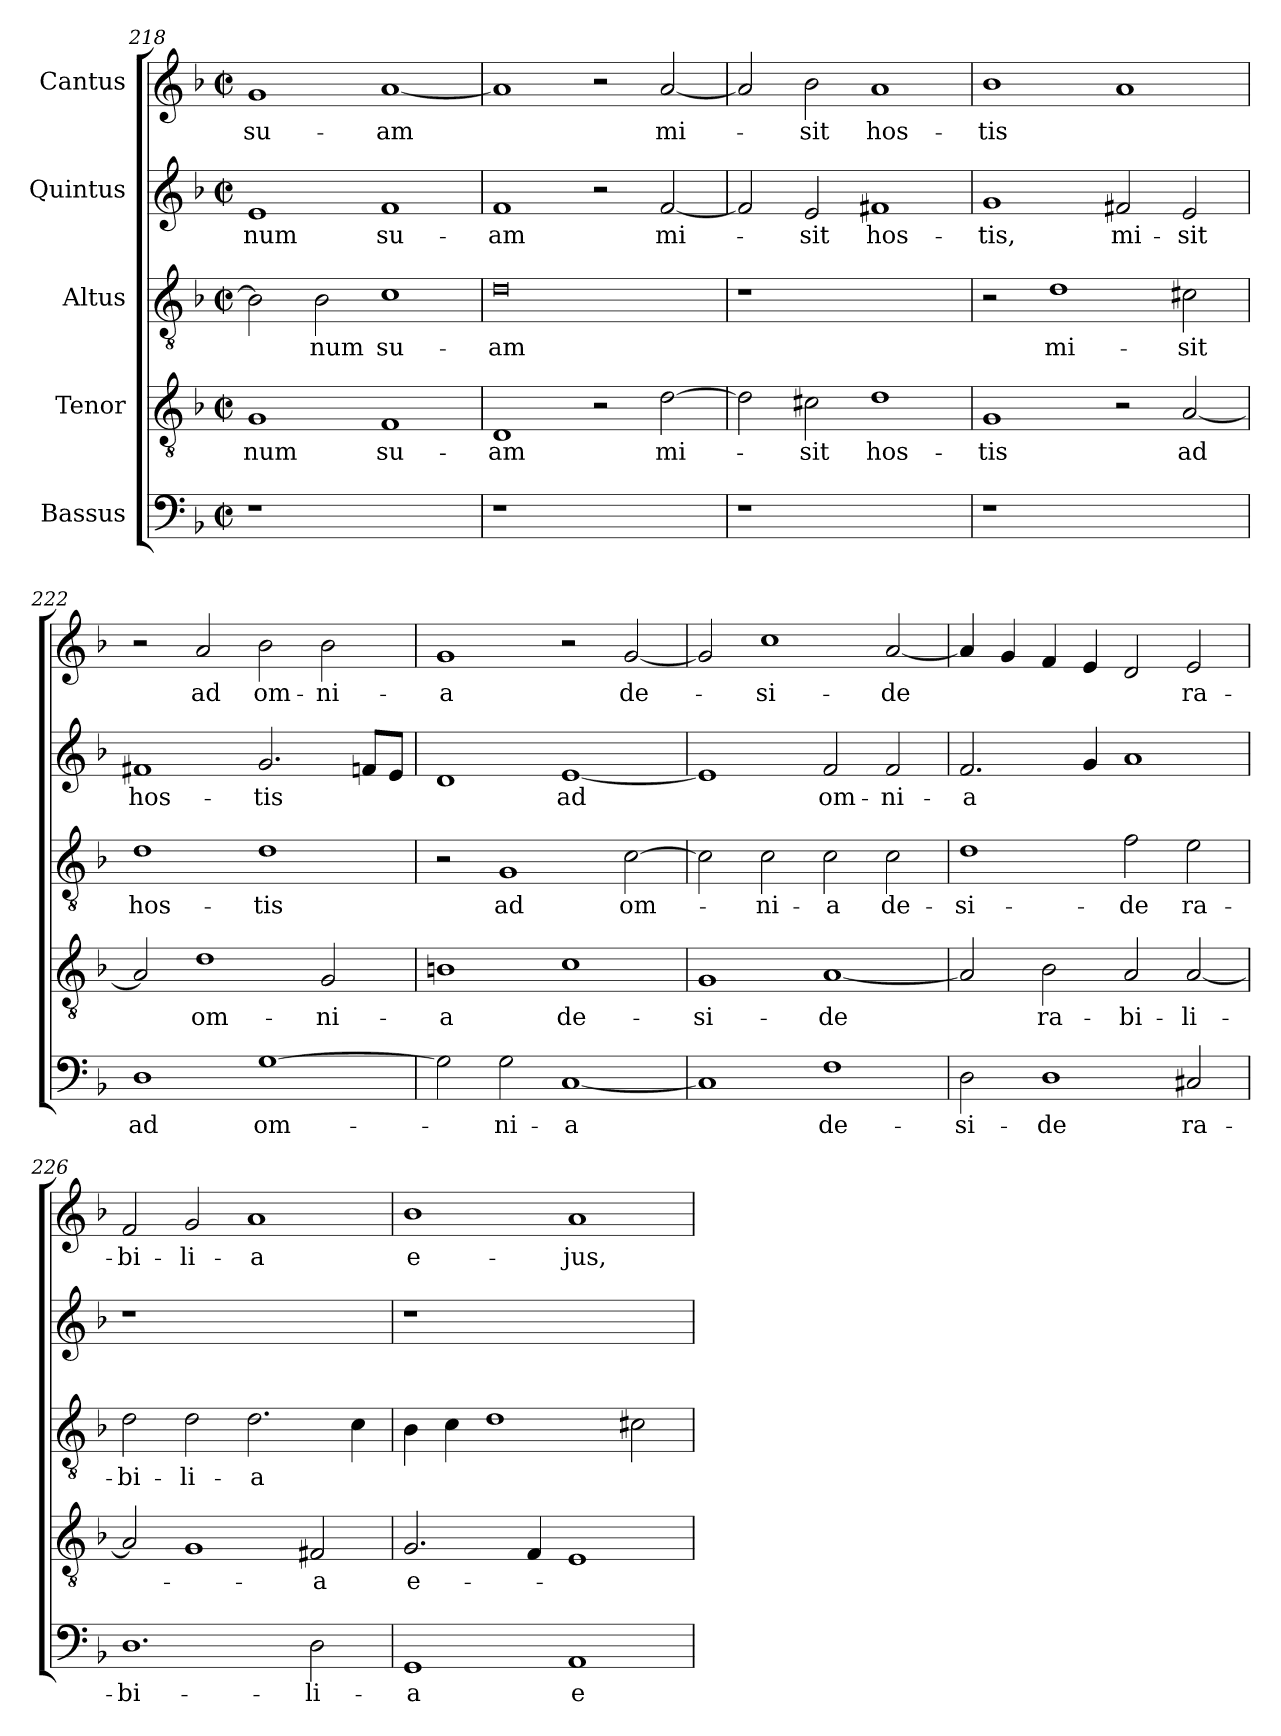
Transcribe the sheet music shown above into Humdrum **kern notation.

**kern	**text	**kern	**text	**kern	**text	**kern	**text	**kern	**text
*part5	*part5	*part4	*part4	*part3	*part3	*part2	*part2	*part1	*part1
*staff5	*staff5	*staff4	*staff4	*staff3	*staff3	*staff2	*staff2	*staff1	*staff1
*I"Bassus	*	*I"Tenor	*	*I"Altus	*	*I"Quintus	*	*I"Cantus	*
*clefF4	*	*clefGv2	*	*clefGv2	*	*clefG2	*	*clefG2	*
*k[b-]	*	*k[b-]	*	*k[b-]	*	*k[b-]	*	*k[b-]	*
*F:	*	*F:	*	*F:	*	*F:	*	*F:	*
*M2/2	*	*M2/2	*	*M2/2	*	*M2/2	*	*M2/2	*
*met(c|)	*	*met(c|)	*	*met(c|)	*	*met(c|)	*	*met(c|)	*
=218	=218	=218	=218	=218	=218	=218	=218	=218	=218
!	!	!	!LO:LY:b	!	!	!	!LO:LY:b	!	!LO:LY:b
1r	.	1G	-num	2B-\]	.	1e	-num	1g	su-
!	!	!	!	!	!LO:LY:b	!	!	!	!
.	.	.	.	2B-\	-num	.	.	.	.
!	!	!	!LO:LY:b	!	!LO:LY:b	!	!LO:LY:b	!	!LO:LY:b
1ryy	.	1F	su-	1c	su-	1f	su-	[1a	-am
=219	=219	=219	=219	=219	=219	=219	=219	=219	=219
!	!	!	!LO:LY:b	!	!LO:LY:b	!	!LO:LY:b	!	!
1r	.	1D	-am	0d	-am	1f	-am	1a]	.
1ryy	.	2r	.	.	.	2r	.	2r	.
!	!	!	!LO:LY:b	!	!	!	!LO:LY:b	!	!LO:LY:b
.	.	[2d\	mi-	.	.	[2f/	mi-	[2a/	mi-
=220	=220	=220	=220	=220	=220	=220	=220	=220	=220
1r	.	2d\]	.	1r	.	2f/]	.	2a/]	.
!	!	!	!LO:LY:b	!	!	!	!LO:LY:b	!	!LO:LY:b
.	.	2c#X\	-sit	.	.	2e/	-sit	2b-\	-sit
!	!	!	!LO:LY:b	!	!	!	!LO:LY:b	!	!LO:LY:b
1ryy	.	1d	hos-	1ryy	.	1f#X	hos-	1a	hos-
=221	=221	=221	=221	=221	=221	=221	=221	=221	=221
!	!	!	!LO:LY:b	!	!	!	!LO:LY:b	!	!LO:LY:b
1r	.	1G	-tis	2r	.	1g	-tis,	1b-	-tis
!	!	!	!	!	!LO:LY:b	!	!	!	!
.	.	.	.	1d	mi-	.	.	.	.
!	!	!	!	!	!	!	!LO:LY:b	!	!
1ryy	.	2r	.	.	.	2f#X/	mi-	1a	.
!	!	!	!LO:LY:b	!	!LO:LY:b	!	!LO:LY:b	!	!
.	.	[2A/	ad	2c#X\	-sit	2e/	-sit	.	.
=222	=222	=222	=222	=222	=222	=222	=222	=222	=222
!	!LO:LY:b	!	!	!	!LO:LY:b	!	!LO:LY:b	!	!
1D	ad	2A/]	.	1d	hos-	1f#X	hos-	2r	.
!	!	!	!LO:LY:b	!	!	!	!	!	!LO:LY:b
.	.	1d	om-	.	.	.	.	2a/	ad
!	!LO:LY:b	!	!	!	!LO:LY:b	!	!LO:LY:b	!	!LO:LY:b
[1G	om-	.	.	1d	-tis	2.g/	-tis	2b-\	om-
!	!	!	!LO:LY:b	!	!	!	!	!	!LO:LY:b
.	.	2G/	-ni-	.	.	.	.	2b-\	-ni-
.	.	.	.	.	.	8fn/L	.	.	.
.	.	.	.	.	.	8e/J	.	.	.
=223	=223	=223	=223	=223	=223	=223	=223	=223	=223
!	!	!	!LO:LY:b	!	!	!	!	!	!LO:LY:b
2G\]	.	1Bn	-a	2r	.	1d	.	1g	-a
!	!LO:LY:b	!	!	!	!LO:LY:b	!	!	!	!
2G\	-ni-	.	.	1G	ad	.	.	.	.
!	!LO:LY:b	!	!LO:LY:b	!	!	!	!LO:LY:b	!	!
[1C	-a	1c	de-	.	.	[1e	ad	2r	.
!	!	!	!	!	!LO:LY:b	!	!	!	!LO:LY:b
.	.	.	.	[2c\	om-	.	.	[2g/	de-
!!LO:PB:g=z
=224	=224	=224	=224	=224	=224	=224	=224	=224	=224
!	!	!	!LO:LY:b	!	!	!	!	!	!
1C]	.	1G	-si-	2c\]	.	1e]	.	2g/]	.
!	!	!	!	!	!LO:LY:b	!	!	!	!LO:LY:b
.	.	.	.	2c\	-ni-	.	.	1cc	-si-
!	!LO:LY:b	!	!LO:LY:b	!	!LO:LY:b	!	!LO:LY:b	!	!
1F	de-	[1A	-de	2c\	-a	2f/	om-	.	.
!	!	!	!	!	!LO:LY:b	!	!LO:LY:b	!	!LO:LY:b
.	.	.	.	2c\	de-	2f/	-ni-	[2a/	-de
=225	=225	=225	=225	=225	=225	=225	=225	=225	=225
!	!LO:LY:b	!	!	!	!LO:LY:b	!	!LO:LY:b	!	!
2D\	-si-	2A/]	.	1d	-si-	2.f/	-a	4a/]	.
.	.	.	.	.	.	.	.	4g/	.
!	!LO:LY:b	!	!LO:LY:b	!	!	!	!	!	!
1D	-de	2B-\	ra-	.	.	.	.	4f/	.
.	.	.	.	.	.	4g/	.	4e/	.
!	!	!	!LO:LY:b	!	!LO:LY:b	!	!	!	!
.	.	2A/	-bi-	2f\	-de	1a	.	2d/	.
!	!LO:LY:b	!	!LO:LY:b	!	!LO:LY:b	!	!	!	!LO:LY:b
2C#X/	ra-	[2A/	-li-	2e\	ra-	.	.	2e/	ra-
=226	=226	=226	=226	=226	=226	=226	=226	=226	=226
!	!LO:LY:b	!	!	!	!LO:LY:b	!	!	!	!LO:LY:b
1.D	-bi-	2A/]	.	2d\	-bi-	1r	.	2f/	-bi-
!	!	!	!	!	!LO:LY:b	!	!	!	!LO:LY:b
.	.	1G	.	2d\	-li-	.	.	2g/	-li-
!	!	!	!	!	!LO:LY:b	!	!	!	!LO:LY:b
.	.	.	.	2.d\	-a	1ryy	.	1a	-a
!	!LO:LY:b	!	!LO:LY:b	!	!	!	!	!	!
2D\	-li-	2F#X/	-a	.	.	.	.	.	.
.	.	.	.	4c\	.	.	.	.	.
=227	=227	=227	=227	=227	=227	=227	=227	=227	=227
!	!LO:LY:b	!	!LO:LY:b	!	!	!	!	!	!LO:LY:b
1GG	-a	2.G/	e-	4B-\	.	1r	.	1b-	e-
.	.	.	.	4c\	.	.	.	.	.
.	.	.	.	1d	.	.	.	.	.
.	.	4F/	.	.	.	.	.	.	.
!	!LO:LY:b	!	!	!	!	!	!	!	!LO:LY:b
1AA	e-	1E	.	.	.	1ryy	.	1a	-jus,
.	.	.	.	2c#X\	.	.	.	.	.
=	=	=	=	=	=	=	=	=	=
*-	*-	*-	*-	*-	*-	*-	*-	*-	*-
